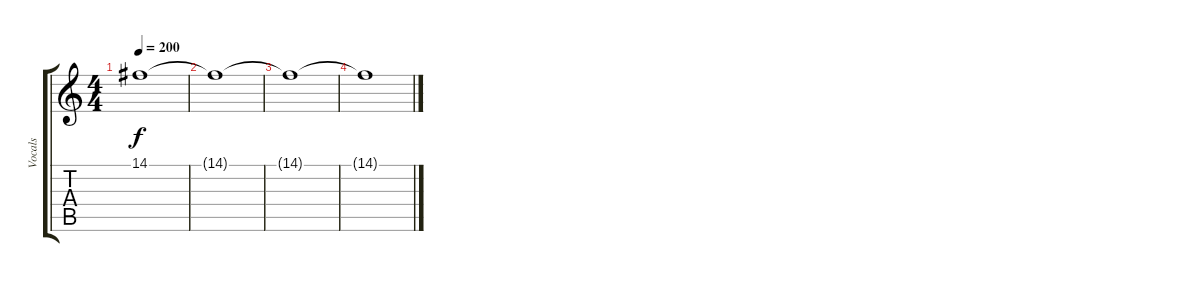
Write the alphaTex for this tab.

\track ("Vocals" "Vocals") {instrument lead2sawtooth}
\staff {score tabs}
\tuning (E4 B3 G3 D3 A2 E2) {hide}
\ts (4 4)
\tempo 200
\clef g2
\ks c
14.1{t}.1{dy f} |
14.1{t}.1 |
14.1{t}.1 |
\section ("" "")
14.1{t}.1{volume 0}
